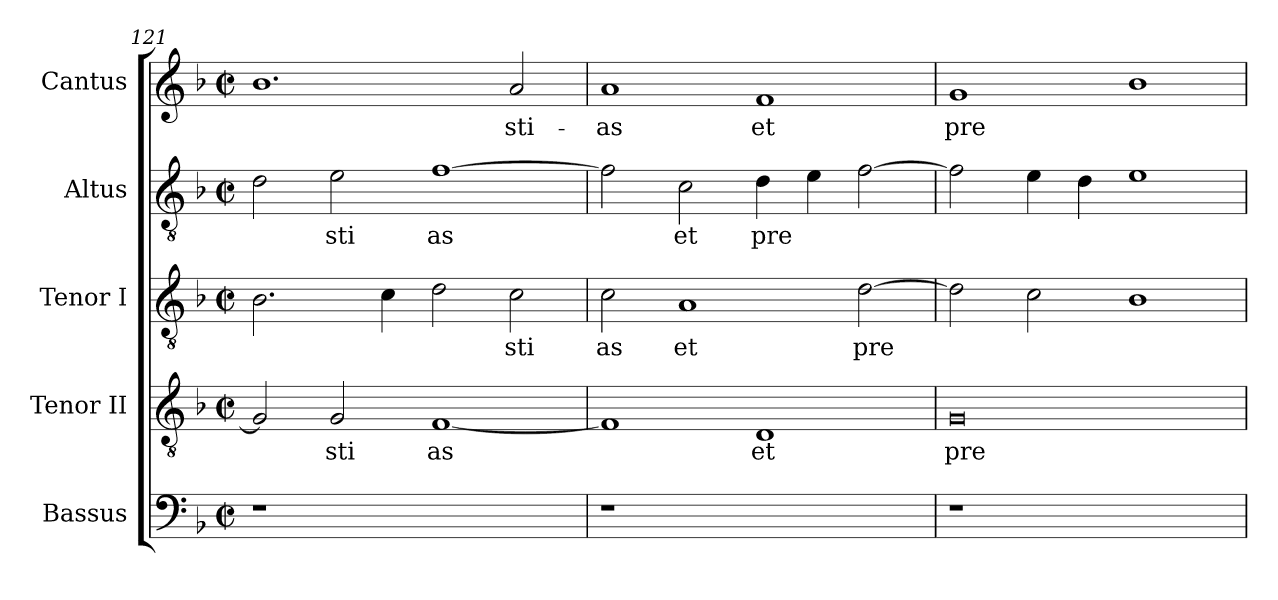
**kern	**kern	**text	**kern	**text	**kern	**text	**kern	**text
*part5	*part4	*part4	*part3	*part3	*part2	*part2	*part1	*part1
*staff5	*staff4	*staff4	*staff3	*staff3	*staff2	*staff2	*staff1	*staff1
*I"Bassus	*I"Tenor II	*	*I"Tenor I	*	*I"Altus	*	*I"Cantus	*
*I'B	*I'T II	*	*I'T I	*	*I'A	*	*I'C	*
*clefF4	*clefGv2	*	*clefGv2	*	*clefGv2	*	*clefG2	*
*k[b-]	*k[b-]	*	*k[b-]	*	*k[b-]	*	*k[b-]	*
*F:	*F:	*	*F:	*	*F:	*	*F:	*
*M2/2	*M2/2	*	*M2/2	*	*M2/2	*	*M2/2	*
*met(c|)	*met(c|)	*	*met(c|)	*	*met(c|)	*	*met(c|)	*
=121	=121	=121	=121	=121	=121	=121	=121	=121
!	!	!LO:LY:b:cj	!	!LO:LY:b:cj	!	!LO:LY:b:cj	!	!LO:LY:b:cj
1r	2G/]	.	2.B-\	.	2d\	.	1.b-	--
!	!	!LO:LY:b:cj	!	!	!	!LO:LY:b:cj	!	!
.	2G/	sti	.	.	2e\	sti	.	.
!	!	!	!	!LO:LY:b:cj	!	!	!	!
.	.	.	4c\	.	.	.	.	.
!	!	!LO:LY:b:cj	!	!LO:LY:b:cj	!	!LO:LY:b:cj	!	!
1ryy	[<1F	as	2d\	.	[>1f	as	.	.
!	!	!	!	!LO:LY:b:cj	!	!	!	!LO:LY:b:cj
.	.	.	2c\	sti	.	.	2a/	-sti-
=122	=122	=122	=122	=122	=122	=122	=122	=122
!	!	!LO:LY:b:cj	!	!LO:LY:b:cj	!	!LO:LY:b:cj	!	!LO:LY:b:cj
1r	1F]	.	2c\	as	2f\]	.	1a	-as
!	!	!	!	!LO:LY:b:cj	!	!LO:LY:b:cj	!	!
.	.	.	1A	et	2c\	et	.	.
!	!	!LO:LY:b:cj	!	!	!	!LO:LY:b:cj	!	!LO:LY:b:cj
1ryy	1D	et	.	.	4d\	pre	1f	et
!	!	!	!	!	!	!LO:LY:b:cj	!	!
.	.	.	.	.	4e\	.	.	.
!	!	!	!	!LO:LY:b:cj	!	!LO:LY:b:cj	!	!
.	.	.	[>2d\	pre	[>2f\	.	.	.
=123	=123	=123	=123	=123	=123	=123	=123	=123
!	!	!LO:LY:b:cj	!	!LO:LY:b:cj	!	!LO:LY:b:cj	!	!LO:LY:b:cj
1r	0G	pre	2d\]	.	2f\]	.	1g	pre-
!	!	!	!	!LO:LY:b:cj	!	!LO:LY:b:cj	!	!
.	.	.	2c\	.	4e\	.	.	.
!	!	!	!	!	!	!LO:LY:b:cj	!	!
.	.	.	.	.	4d\	.	.	.
!	!	!	!	!LO:LY:b:cj	!	!LO:LY:b:cj	!	!LO:LY:b:cj
1ryy	.	.	1B-	.	1e	.	1b-	--
=	=	=	=	=	=	=	=	=
*-	*-	*-	*-	*-	*-	*-	*-	*-
